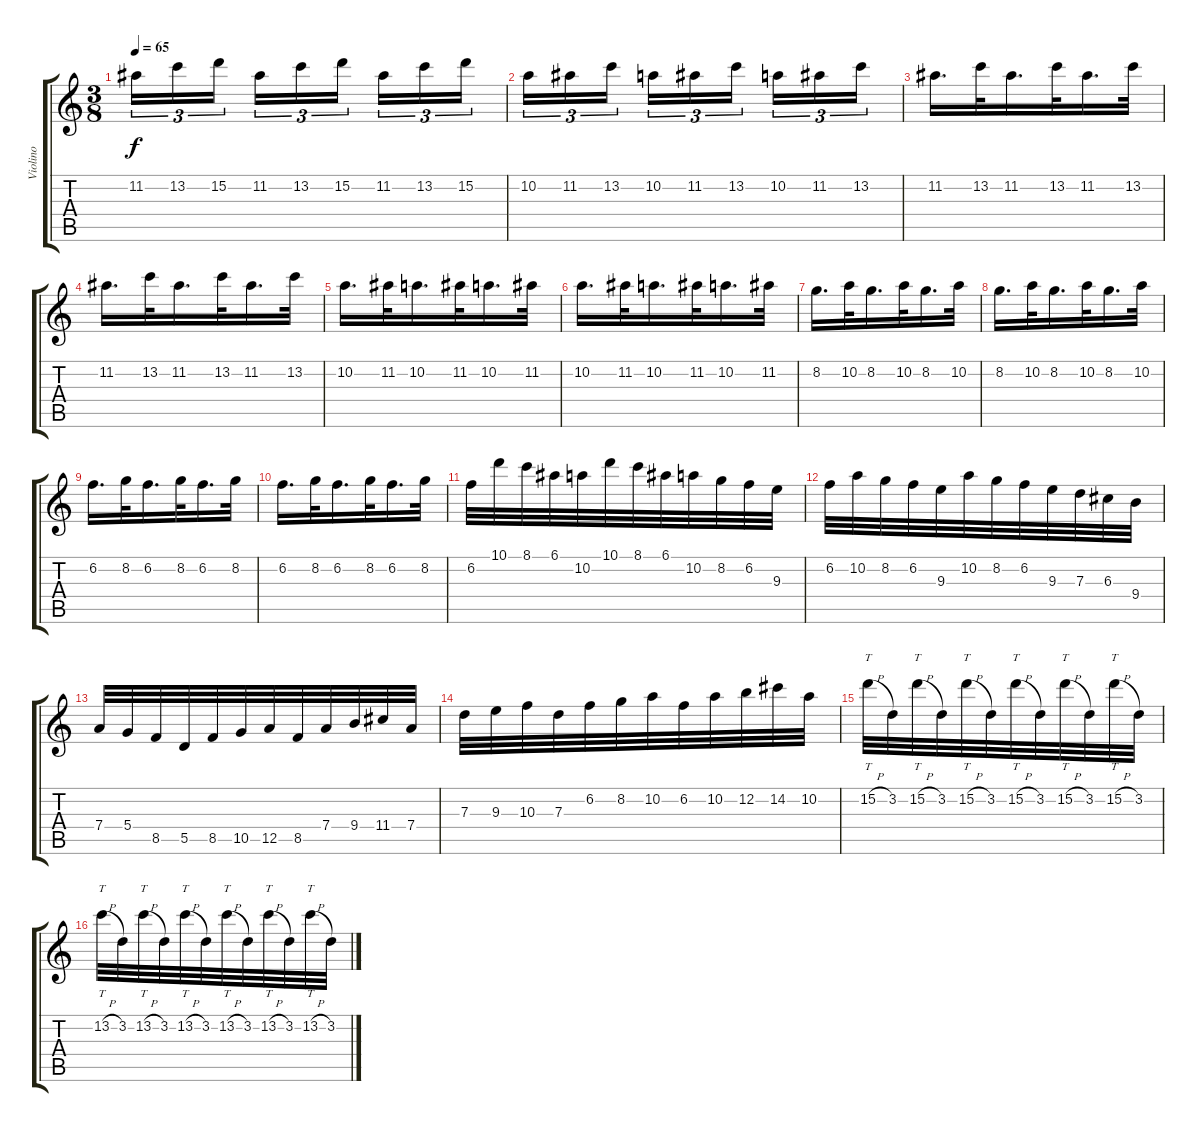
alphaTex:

\track ("Violino" "Violino") {instrument distortionguitar}
\staff {score tabs}
\tuning (E4 B3 G3 D3 A2 E2) {hide}
\ts (3 8)
\tempo 65
\clef g2
\ks c
11.2.16{tu (3 2) dy f} 13.2.16{tu (3 2)} 15.2.16{tu (3 2)} 11.2.16{tu (3 2)} 13.2.16{tu (3 2)} 15.2.16{tu (3 2)} 11.2.16{tu (3 2)} 13.2.16{tu (3 2)} 15.2.16{tu (3 2)} |
10.2.16{tu (3 2)} 11.2.16{tu (3 2)} 13.2.16{tu (3 2)} 10.2.16{tu (3 2)} 11.2.16{tu (3 2)} 13.2.16{tu (3 2)} 10.2.16{tu (3 2)} 11.2.16{tu (3 2)} 13.2.16{tu (3 2)} |
11.2.16{d} 13.2.32 11.2.16{d} 13.2.32 11.2.16{d} 13.2.32 |
11.2.16{d} 13.2.32 11.2.16{d} 13.2.32 11.2.16{d} 13.2.32 |
10.2.16{d} 11.2.32 10.2.16{d} 11.2.32 10.2.16{d} 11.2.32 |
10.2.16{d} 11.2.32 10.2.16{d} 11.2.32 10.2.16{d} 11.2.32 |
8.2.16{d} 10.2.32 8.2.16{d} 10.2.32 8.2.16{d} 10.2.32 |
8.2.16{d} 10.2.32 8.2.16{d} 10.2.32 8.2.16{d} 10.2.32 |
6.2.16{d} 8.2.32 6.2.16{d} 8.2.32 6.2.16{d} 8.2.32 |
6.2.16{d} 8.2.32 6.2.16{d} 8.2.32 6.2.16{d} 8.2.32 |
6.2.32 10.1.32 8.1.32 6.1.32 10.2.32 10.1.32 8.1.32 6.1.32 10.2.32 8.2.32 6.2.32 9.3.32 |
6.2.32 10.2.32 8.2.32 6.2.32 9.3.32 10.2.32 8.2.32 6.2.32 9.3.32 7.3.32 6.3.32 9.4.32 |
7.4.32 5.4.32 8.5.32 5.5.32 8.5.32 10.5.32 12.5.32 8.5.32 7.4.32 9.4.32 11.4.32 7.4.32 |
7.3.32 9.3.32 10.3.32 7.3.32 6.2.32 8.2.32 10.2.32 6.2.32 10.2.32 12.2.32 14.2.32 10.2.32 |
15.2{h}.32{tt} 3.2.32 15.2{h}.32{tt} 3.2.32 15.2{h}.32{tt} 3.2.32 15.2{h}.32{tt} 3.2.32 15.2{h}.32{tt} 3.2.32 15.2{h}.32{tt} 3.2.32 |
13.2{h}.32{tt} 3.2.32 13.2{h}.32{tt} 3.2.32 13.2{h}.32{tt} 3.2.32 13.2{h}.32{tt} 3.2.32 13.2{h}.32{tt} 3.2.32 13.2{h}.32{tt} 3.2.32
